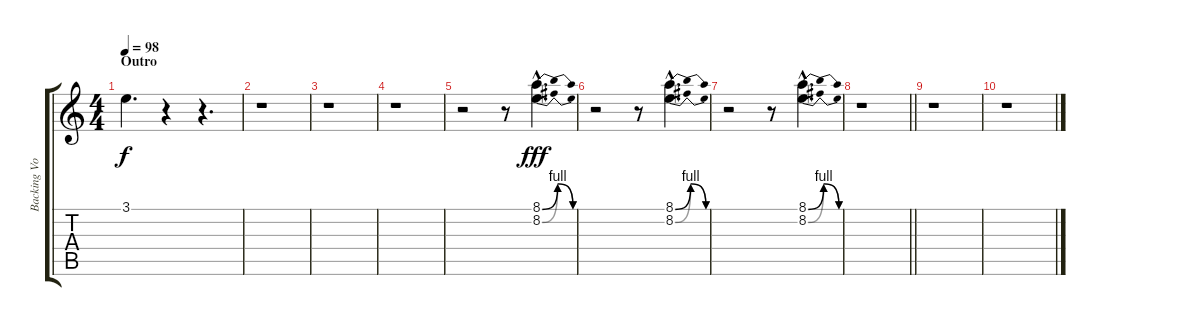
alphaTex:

\track ("Backing Vocals" "Backing Vo") {instrument overdrivenguitar}
\staff {score tabs}
\tuning (Db4 Ab3 E3 B2 Gb2 Db2) {hide}
\ts (4 4)
\section ("" "Outro")
\tempo 98
\clef g2
\ks c
3.1{t}.4{d dy f} r.4 r.4{d} |
r.1 |
r.1 |
r.1 |
r.2 r.8 (8.1{be (bendrelease 0 0 10 4 50 4 60 0) hac} 8.2{be (bendrelease 0 0 10 4 50 4 60 0) hac}).4{d dy fff} |
r.2 r.8 (8.1{be (bendrelease 0 0 10 4 50 4 60 0) hac} 8.2{be (bendrelease 0 0 10 4 50 4 60 0) hac}).4{d} |
r.2 r.8 (8.1{be (bendrelease 0 0 10 4 50 4 60 0) hac} 8.2{be (bendrelease 0 0 10 4 50 4 60 0) hac}).4{d} |
\barLineRight lightlight
r.1 |
r.1 |
r.1
